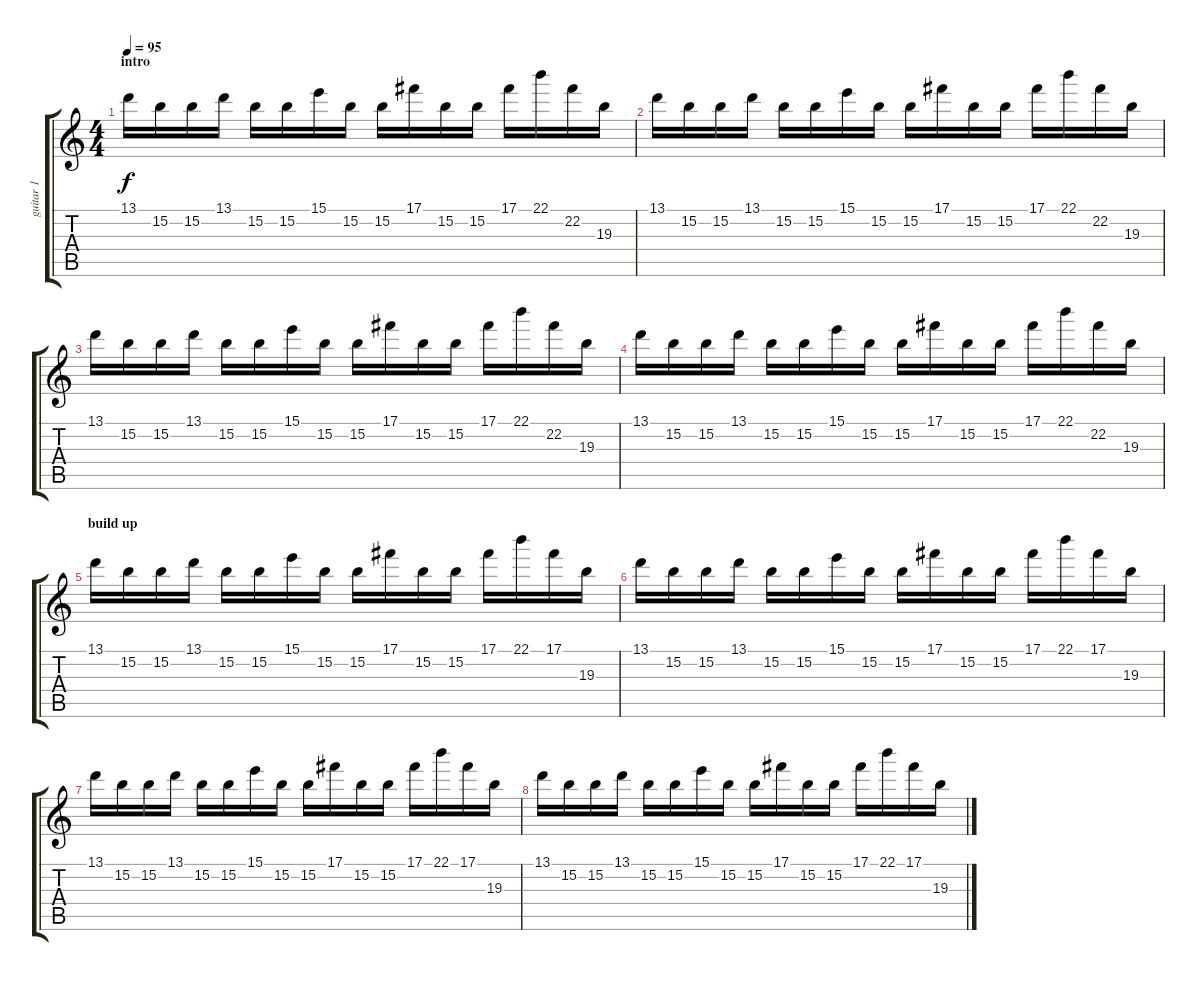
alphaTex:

\track ("guitar 1" "guitar 1") {instrument distortionguitar}
\staff {score tabs}
\tuning (Db4 Ab3 E3 B2 Gb2 B1) {hide}
\ts (4 4)
\section ("" "intro")
\tempo 95
\clef g2
\ks c
13.1.16{dy f instrument distortionguitar} 15.2.16 15.2.16 13.1.16 15.2.16 15.2.16 15.1.16 15.2.16 15.2.16 17.1.16 15.2.16 15.2.16 17.1.16 22.1.16 22.2.16 19.3.16 |
13.1.16 15.2.16 15.2.16 13.1.16 15.2.16 15.2.16 15.1.16 15.2.16 15.2.16 17.1.16 15.2.16 15.2.16 17.1.16 22.1.16 22.2.16 19.3.16 |
13.1.16 15.2.16 15.2.16 13.1.16 15.2.16 15.2.16 15.1.16 15.2.16 15.2.16 17.1.16 15.2.16 15.2.16 17.1.16 22.1.16 22.2.16 19.3.16 |
13.1.16 15.2.16 15.2.16 13.1.16 15.2.16 15.2.16 15.1.16 15.2.16 15.2.16 17.1.16 15.2.16 15.2.16 17.1.16 22.1.16 22.2.16 19.3.16 |
\section ("" "build up")
13.1.16 15.2.16 15.2.16 13.1.16 15.2.16 15.2.16 15.1.16 15.2.16 15.2.16 17.1.16 15.2.16 15.2.16 17.1.16 22.1.16 17.1.16 19.3.16 |
13.1.16 15.2.16 15.2.16 13.1.16 15.2.16 15.2.16 15.1.16 15.2.16 15.2.16 17.1.16 15.2.16 15.2.16 17.1.16 22.1.16 17.1.16 19.3.16 |
13.1.16 15.2.16 15.2.16 13.1.16 15.2.16 15.2.16 15.1.16 15.2.16 15.2.16 17.1.16 15.2.16 15.2.16 17.1.16 22.1.16 17.1.16 19.3.16 |
13.1.16 15.2.16 15.2.16 13.1.16 15.2.16 15.2.16 15.1.16 15.2.16 15.2.16 17.1.16 15.2.16 15.2.16 17.1.16 22.1.16 17.1.16 19.3.16
